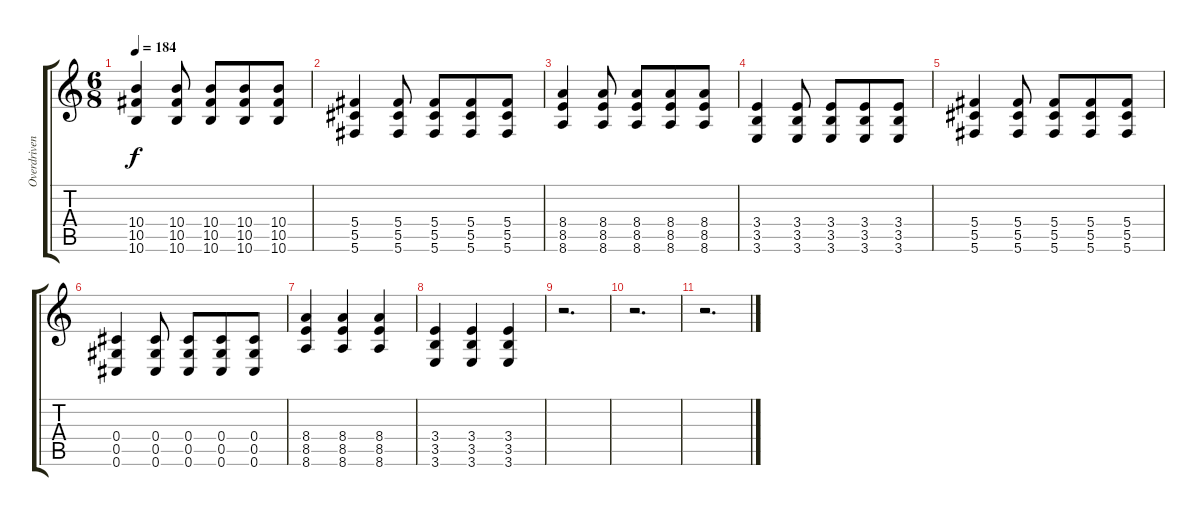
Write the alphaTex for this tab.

\track ("Overdriven Guitar" "Overdriven") {instrument overdrivenguitar}
\staff {score tabs}
\tuning (Eb4 Bb3 Gb3 Db3 Ab2 Db2) {hide}
\ts (6 8)
\tempo 184
\clef g2
\ks c
(10.4 10.5 10.6).4{dy f} (10.4 10.5 10.6).8 (10.4 10.5 10.6).8 (10.4 10.5 10.6).8 (10.4 10.5 10.6).8 |
(5.4 5.5 5.6).4 (5.4 5.5 5.6).8 (5.4 5.5 5.6).8 (5.4 5.5 5.6).8 (5.4 5.5 5.6).8 |
(8.4 8.5 8.6).4 (8.4 8.5 8.6).8 (8.4 8.5 8.6).8 (8.4 8.5 8.6).8 (8.4 8.5 8.6).8 |
(3.4 3.5 3.6).4 (3.4 3.5 3.6).8 (3.4 3.5 3.6).8 (3.4 3.5 3.6).8 (3.4 3.5 3.6).8 |
(5.4 5.5 5.6).4 (5.4 5.5 5.6).8 (5.4 5.5 5.6).8 (5.4 5.5 5.6).8 (5.4 5.5 5.6).8 |
(0.4 0.5 0.6).4 (0.4 0.5 0.6).8 (0.4 0.5 0.6).8 (0.4 0.5 0.6).8 (0.4 0.5 0.6).8 |
(8.4 8.5 8.6).4 (8.4 8.5 8.6).4 (8.4 8.5 8.6).4 |
(3.4 3.5 3.6).4 (3.4 3.5 3.6).4 (3.4 3.5 3.6).4 |
r.2{d} |
r.2{d} |
r.2{d}
